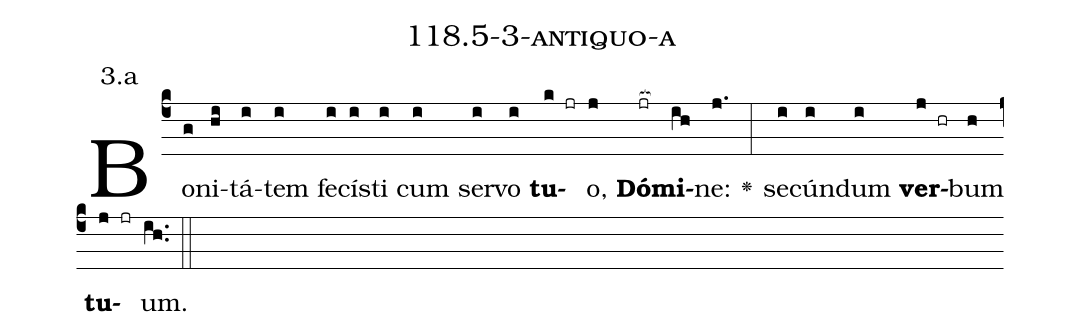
name: 118.5-3-antiquo-a;
annotation: 3.a;
%%
(c4)Bo(g)ni(hi)tá(i)tem(i) fe(i)cís(i)ti(i) cum(i) ser(i)vo(i) <b>tu</b>(k jr)o,(j) <b>Dó</b>(jr[ocb:1{])<b>mi</b>(ih[ocb:0}])ne:(j.) <v>\greheightstar</v>(:) se(i)cún(i)dum(i) <b>ver</b>(j hr)bum(h) <b>tu</b>(j jr)um.(ih..) (::)


%E(i) u(i) o(j) u(h) a(j) e.(ih..) (::)
